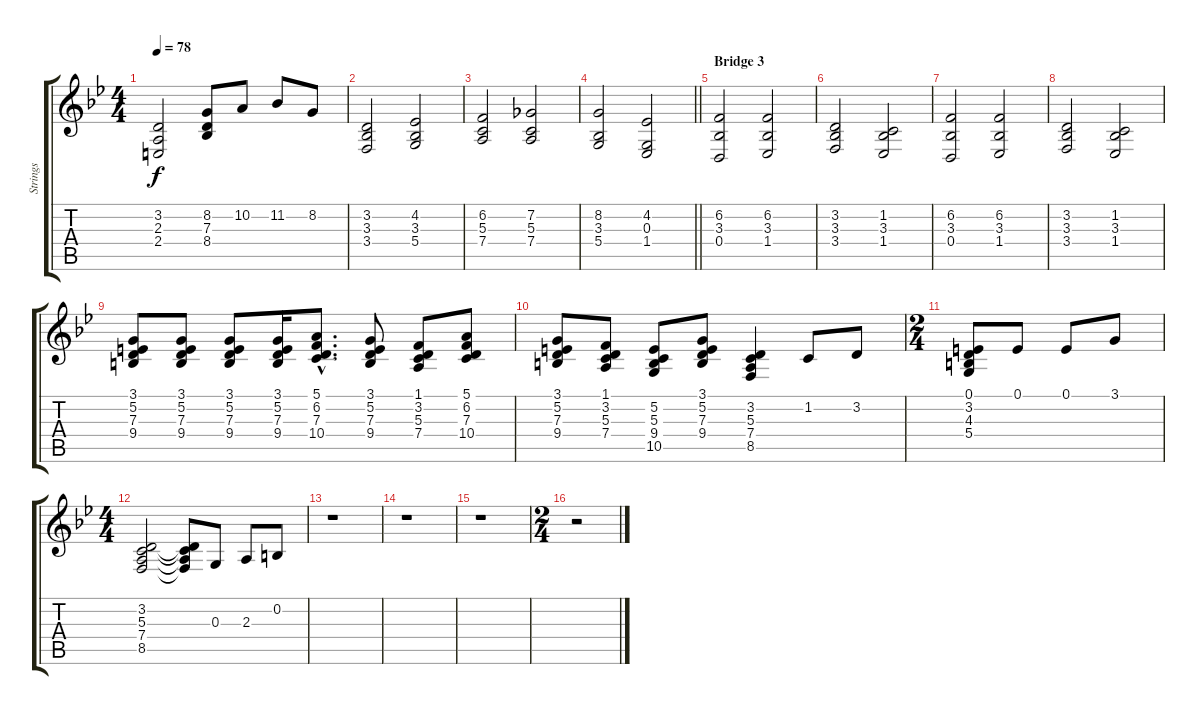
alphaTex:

\track ("Strings" "Strings") {instrument stringensemble1}
\staff {score tabs}
\tuning (E4 B3 G3 D3 A2 E2) {hide}
\ts (4 4)
\tempo 78
\clef g2
\ks bb
(3.2 2.3 2.4).2{dy f} (8.2 7.3 8.4).8 10.2.8 11.2.8 8.2.8 |
(3.2 3.3 3.4).2 (4.2 3.3 5.4).2 |
(6.2 5.3 7.4).2 (7.2 5.3 7.4).2 |
\barLineRight lightlight
(8.2 3.3 5.4).2 (4.2 0.3 1.4).2 |
\section ("" "Bridge 3")
(6.2 3.3 0.4).2 (6.2 3.3 1.4).2 |
(3.2 3.3 3.4).2 (1.2 3.3 1.4).2 |
(6.2 3.3 0.4).2 (6.2 3.3 1.4).2 |
(3.2 3.3 3.4).2 (1.2 3.3 1.4).2 |
(3.1 5.2 7.3 9.4).8 (3.1 5.2 7.3 9.4).8 (3.1 5.2 7.3 9.4).8 (3.1 5.2 7.3 9.4).16 (5.1{hac} 6.2{hac} 7.3{hac} 10.4{hac}).8{d} (3.1 5.2 7.3 9.4).8 (1.1 3.2 5.3 7.4).8 (5.1 6.2 7.3 10.4).8 |
(3.1 5.2 7.3 9.4).8 (1.1 3.2 5.3 7.4).8 (5.2 5.3 9.4 10.5).8 (3.1 5.2 7.3 9.4).8 (3.2 5.3 7.4 8.5).4 1.2.8 3.2.8 |
\ts (2 4)
(0.1 3.2 4.3 5.4).8 0.1.8 0.1.8 3.1.8 |
\ts (4 4)
(3.2 5.3 7.4 8.5).2 (3.2{t} 5.3{t} 7.4{t} 8.5{t}).8 0.3.8 2.3.8 0.2.8 |
r.1 |
r.1 |
r.1 |
\ts (2 4)
r.2
